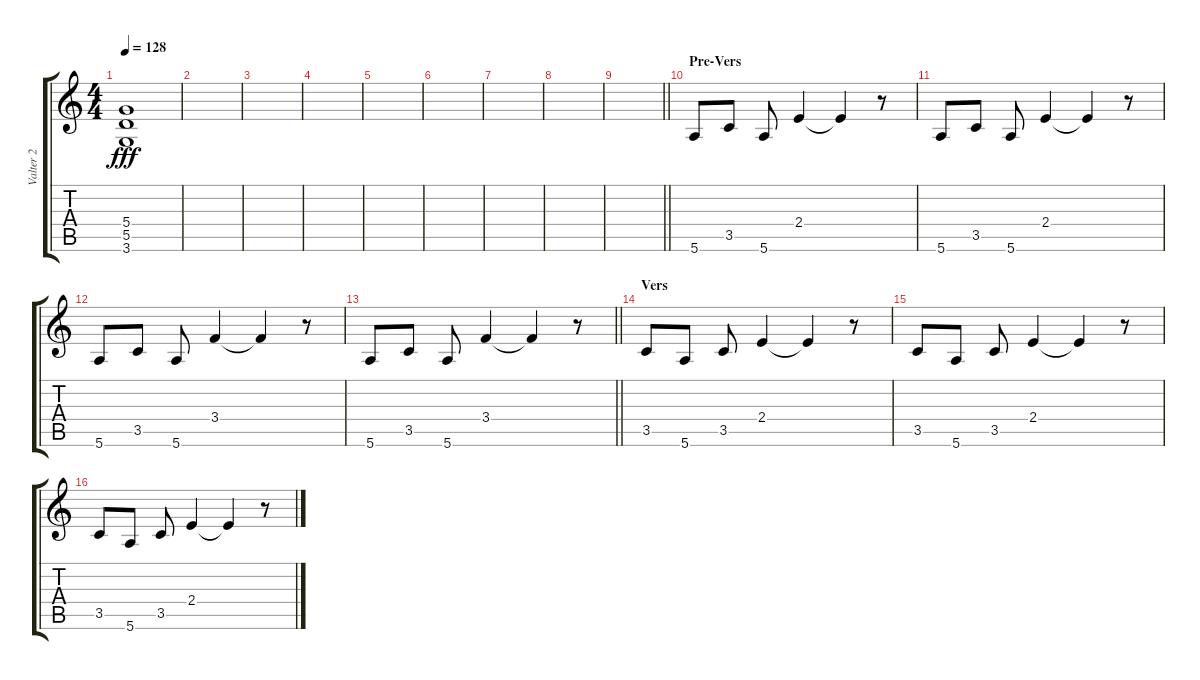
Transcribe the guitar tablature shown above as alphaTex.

\track ("Valter 2" "Valter 2") {instrument electricguitarclean}
\staff {score tabs}
\tuning (E4 B3 G3 D3 A2 E2) {hide}
\ts (4 4)
\tempo 128
\clef g2
\ks c
(5.4 5.5 3.6).1{dy fff} |
|
|
|
|
|
|
|
\barLineRight lightlight
|
\section ("" "Pre-Vers")
5.6.8 3.5.8 5.6.8 2.4.4 2.4{t}.4 r.8 |
5.6.8 3.5.8 5.6.8 2.4.4 2.4{t}.4 r.8 |
5.6.8 3.5.8 5.6.8 3.4.4 3.4{t}.4 r.8 |
\barLineRight lightlight
5.6.8 3.5.8 5.6.8 3.4.4 3.4{t}.4 r.8 |
\section ("" "Vers")
3.5.8 5.6.8 3.5.8 2.4.4 2.4{t}.4 r.8 |
3.5.8 5.6.8 3.5.8 2.4.4 2.4{t}.4 r.8 |
3.5.8 5.6.8 3.5.8 2.4.4 2.4{t}.4 r.8
